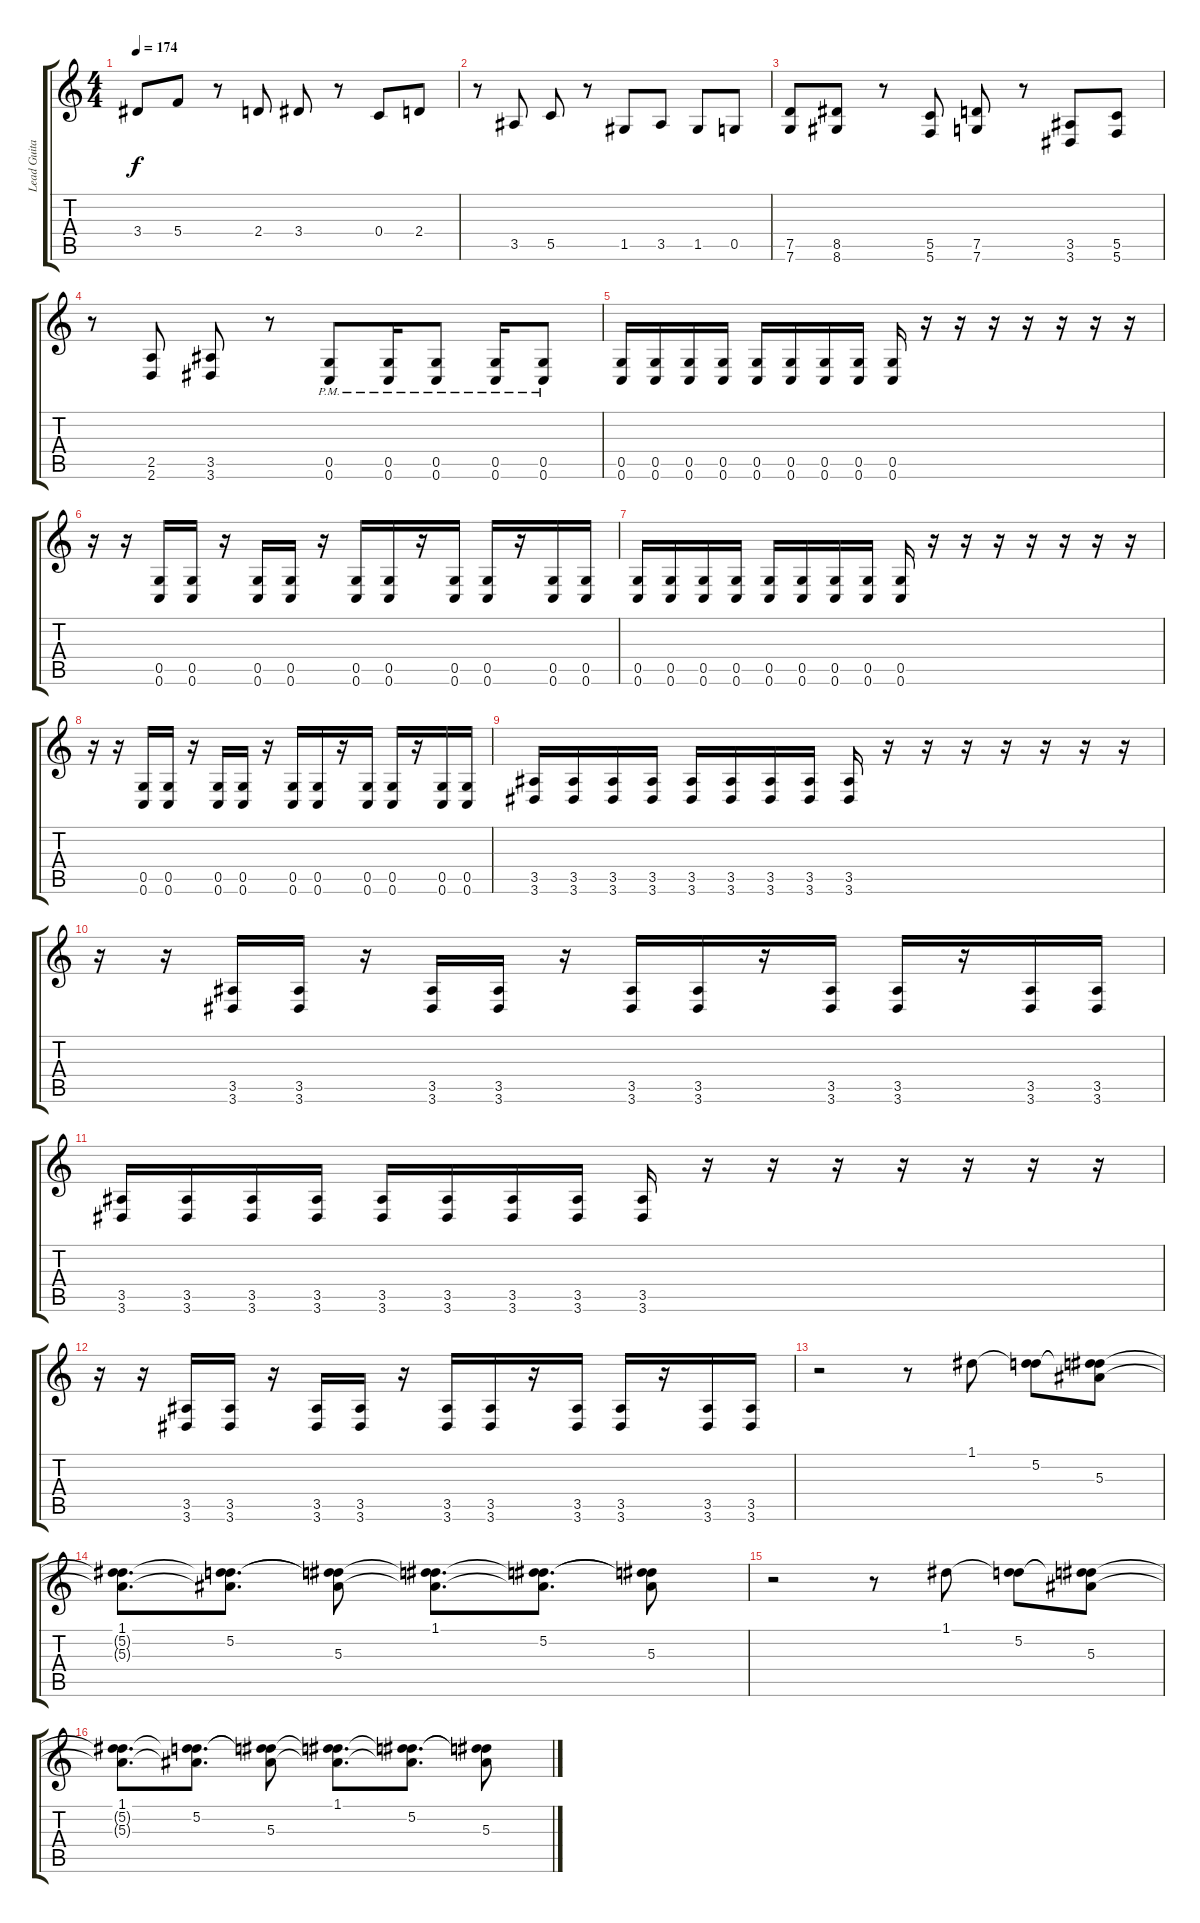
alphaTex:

\track ("Lead Guitar (Andi)" "Lead Guita") {instrument distortionguitar}
\staff {score tabs}
\tuning (D4 A3 F3 C3 G2 C2) {hide}
\ts (4 4)
\tempo 174
\clef g2
\ks c
3.4.8{dy f} 5.4.8 r.8 2.4.8 3.4.8 r.8 0.4.8 2.4.8 |
r.8 3.5.8 5.5.8 r.8 1.5.8 3.5.8 1.5.8 0.5.8 |
(7.5 7.6).8 (8.5 8.6).8 r.8 (5.5 5.6).8 (7.5 7.6).8 r.8 (3.5 3.6).8 (5.5 5.6).8 |
r.8 (2.5 2.6).8 (3.5 3.6).8 r.8 (0.5{pm} 0.6{pm}).8 (0.5{pm} 0.6{pm}).16 (0.5{pm} 0.6{pm}).8 (0.5{pm} 0.6{pm}).16 (0.5{pm} 0.6{pm}).8 |
(0.5 0.6).16 (0.5 0.6).16 (0.5 0.6).16 (0.5 0.6).16 (0.5 0.6).16 (0.5 0.6).16 (0.5 0.6).16 (0.5 0.6).16 (0.5 0.6).16 r.16 r.16 r.16 r.16 r.16 r.16 r.16 |
r.16 r.16 (0.5 0.6).16 (0.5 0.6).16 r.16 (0.5 0.6).16 (0.5 0.6).16 r.16 (0.5 0.6).16 (0.5 0.6).16 r.16 (0.5 0.6).16 (0.5 0.6).16 r.16 (0.5 0.6).16 (0.5 0.6).16 |
(0.5 0.6).16 (0.5 0.6).16 (0.5 0.6).16 (0.5 0.6).16 (0.5 0.6).16 (0.5 0.6).16 (0.5 0.6).16 (0.5 0.6).16 (0.5 0.6).16 r.16 r.16 r.16 r.16 r.16 r.16 r.16 |
r.16 r.16 (0.5 0.6).16 (0.5 0.6).16 r.16 (0.5 0.6).16 (0.5 0.6).16 r.16 (0.5 0.6).16 (0.5 0.6).16 r.16 (0.5 0.6).16 (0.5 0.6).16 r.16 (0.5 0.6).16 (0.5 0.6).16 |
(3.5 3.6).16 (3.5 3.6).16 (3.5 3.6).16 (3.5 3.6).16 (3.5 3.6).16 (3.5 3.6).16 (3.5 3.6).16 (3.5 3.6).16 (3.5 3.6).16 r.16 r.16 r.16 r.16 r.16 r.16 r.16 |
r.16 r.16 (3.5 3.6).16 (3.5 3.6).16 r.16 (3.5 3.6).16 (3.5 3.6).16 r.16 (3.5 3.6).16 (3.5 3.6).16 r.16 (3.5 3.6).16 (3.5 3.6).16 r.16 (3.5 3.6).16 (3.5 3.6).16 |
(3.5 3.6).16 (3.5 3.6).16 (3.5 3.6).16 (3.5 3.6).16 (3.5 3.6).16 (3.5 3.6).16 (3.5 3.6).16 (3.5 3.6).16 (3.5 3.6).16 r.16 r.16 r.16 r.16 r.16 r.16 r.16 |
r.16 r.16 (3.5 3.6).16 (3.5 3.6).16 r.16 (3.5 3.6).16 (3.5 3.6).16 r.16 (3.5 3.6).16 (3.5 3.6).16 r.16 (3.5 3.6).16 (3.5 3.6).16 r.16 (3.5 3.6).16 (3.5 3.6).16 |
r.2 r.8 1.1.8 (1.1{t} 5.2).8 (1.1{t} 5.2{t} 5.3).8 |
(1.1 5.2{t} 5.3{t}).8{d} (1.1{t} 5.2 5.3{t}).8{d} (1.1{t} 5.2{t} 5.3).8 (1.1 5.2{t} 5.3{t}).8{d} (1.1{t} 5.2 5.3{t}).8{d} (1.1{t} 5.2{t} 5.3).8 |
r.2 r.8 1.1.8 (1.1{t} 5.2).8 (1.1{t} 5.2{t} 5.3).8 |
(1.1 5.2{t} 5.3{t}).8{d} (1.1{t} 5.2 5.3{t}).8{d} (1.1{t} 5.2{t} 5.3).8 (1.1 5.2{t} 5.3{t}).8{d} (1.1{t} 5.2 5.3{t}).8{d} (1.1{t} 5.2{t} 5.3).8
